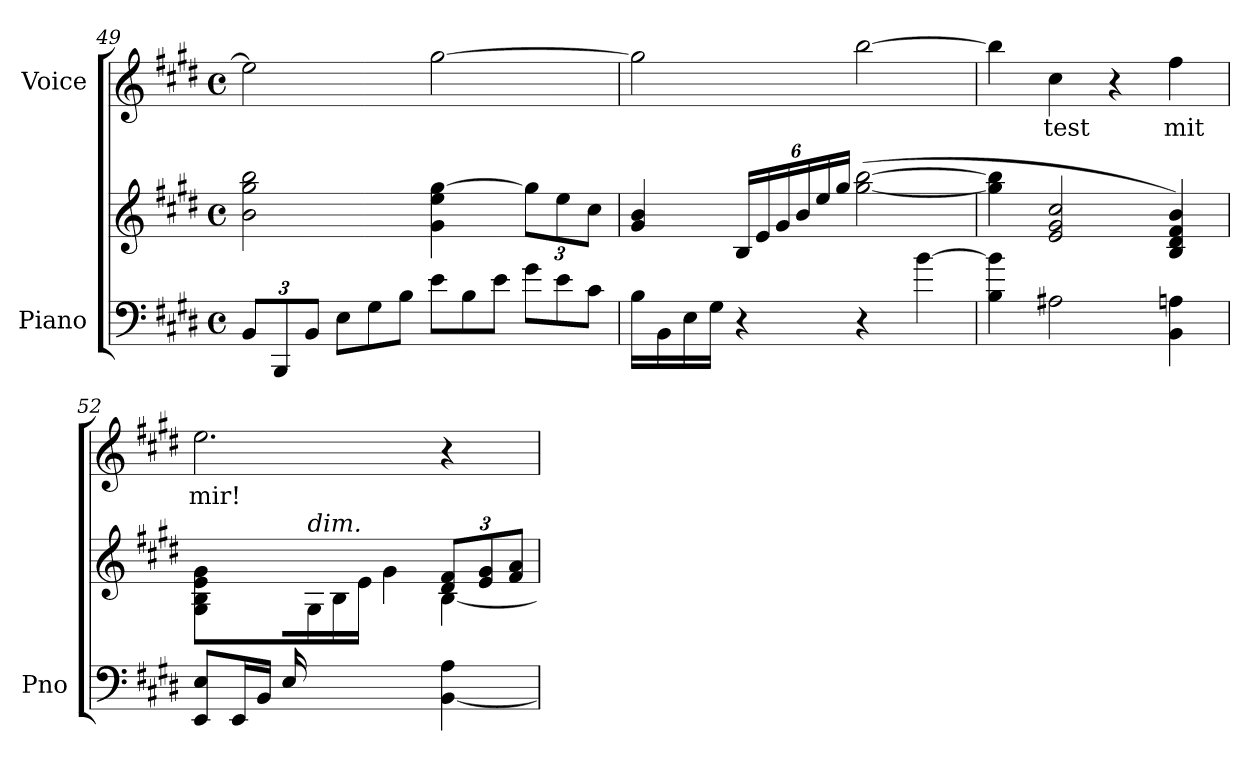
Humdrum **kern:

**kern	**kern	**kern	**text
*part2	*part2	*part1	*part1
*staff3	*staff2	*staff1	*staff1
*I"Piano	*	*I"Voice	*
*I'Pno	*	*	*
!!LO:PB:g=z
*clefF4	*clefG2	*clefG2	*
*k[f#c#g#d#]	*k[f#c#g#d#]	*k[f#c#g#d#]	*
*M4/4	*M4/4	*M4/4	*
*met(c)	*met(c)	*met(c)	*
*Xbrackettup	*	*	*
=49	=49	=49	=49
12BB/L	2b\ 2gg#\ 2bb\	2ee\]	.
12BBB/	.	.	.
12BB/J	.	.	.
*Xtuplet	*	*	*
12E\L	.	.	.
12G#\	.	.	.
12B\J	.	.	.
12e\L	4g#\ 4ee\ [4gg#\	[2gg#\	.
12B\	.	.	.
12e\J	.	.	.
12g#\L	12gg#\L]	.	.
12e\	12ee\	.	.
12c#\J	12cc#\J	.	.
=50	=50	=50	=50
16B\LL	4g#/ 4b/	2gg#\]	.
16BB\	.	.	.
16E\	.	.	.
16G#\JJ	.	.	.
*	*Xbrackettup	*	*
4r	24B/LL	.	.
.	24e/	.	.
.	24g#/	.	.
.	24b/	.	.
.	24ee/	.	.
.	(24gg#/JJ	.	.
4r	([2gg#\ [2bb\	[2bb\	.
[4b\	.	.	.
=51	=51	=51	=51
4B\ 4b\]	4gg#\] 4bb\]	4bb\]	.
!	!	!	!LO:LY:b
2A#X\	2e/ 2g#/ 2cc#/	4cc#\	-test
.	.	4r	.
!	!	!	!LO:LY:b
4BB\ 4An\	4B/ 4d#/ 4f#/ 4b/)	4ff#\	mit
=52	=52	=52	=52
*^	*^	*	*
!	!	!	!	!	!LO:LY:b
4ryy	8EE/ 8E/L	4G#/ 4B/ 4e/ 4g#/	2.ryy	2.ee\	mir!
.	16EE/L	.	.	.	.
.	16BB/JJ	.	.	.	.
16E/LL	2ryy	16ryy	.	.	.
!	!	!LO:TX:a:i:t=dim.	!	!	!
2ryy	.	16G#\	.	.	.
.	.	16B\	.	.	.
.	.	16e\JJ	.	.	.
.	.	(4g#\	.	.	.
.	[4BB\ 4A\	12d#/ 12f#/L	[4B\	4r	.
8.ryy	.	.	.	.	.
.	.	12e/ 12g#/	.	.	.
.	.	12f#/ 12a/J	.	.	.
*v	*v	*	*	*	*
*	*v	*v	*	*
=	=	=	=
*-	*-	*-	*-
